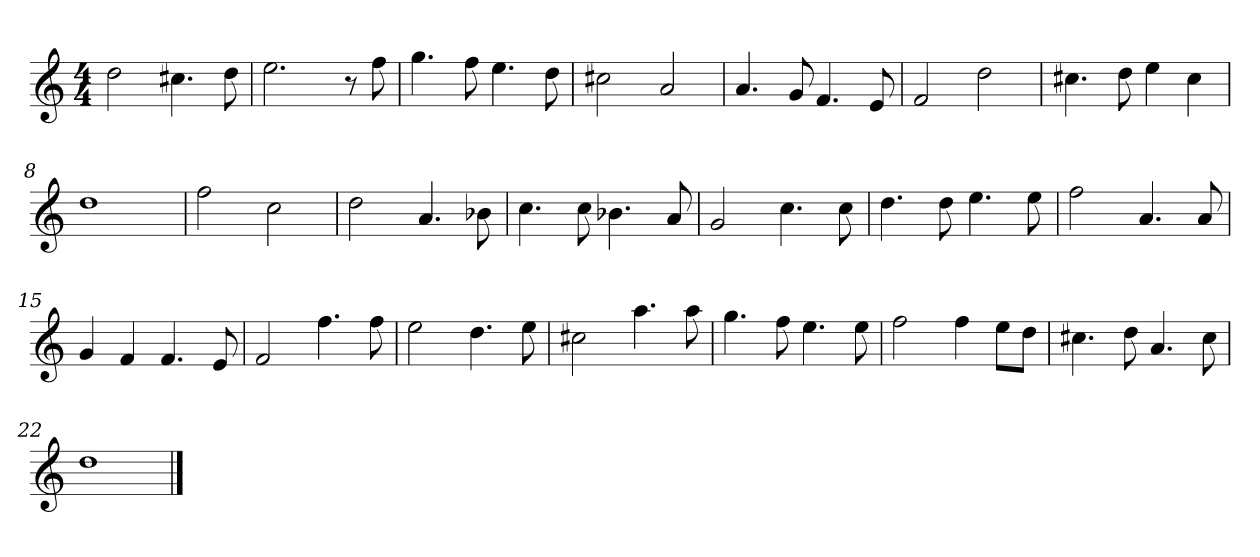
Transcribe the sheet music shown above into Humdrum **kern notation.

**kern
*part1
*staff1
*k[]
*M4/4
*MM120
=1
2dd
4.cc#X
8dd
=2
2.ee
8r
8ff
=3
4.gg
8ff
4.ee
8dd
=4
2cc#X
2a
=5
4.a
8g
4.f
8e
=6
2f
2dd
=7
4.cc#X
8dd
4ee
4cc#
=8
1dd
=9
2ff
2cc
=10
2dd
4.a
8b-X
=11
4.cc
8cc
4.b-X
8a
=12
2g
4.cc
8cc
=13
4.dd
8dd
4.ee
8ee
=14
2ff
4.a
8a
=15
4g
4f
4.f
8e
=16
2f
4.ff
8ff
=17
2ee
4.dd
8ee
=18
2cc#X
4.aa
8aa
=19
4.gg
8ff
4.ee
8ee
=20
2ff
4ff
8eeL
8ddJ
=21
4.cc#X
8dd
4.a
8cc#
=22
1dd
==
*-
